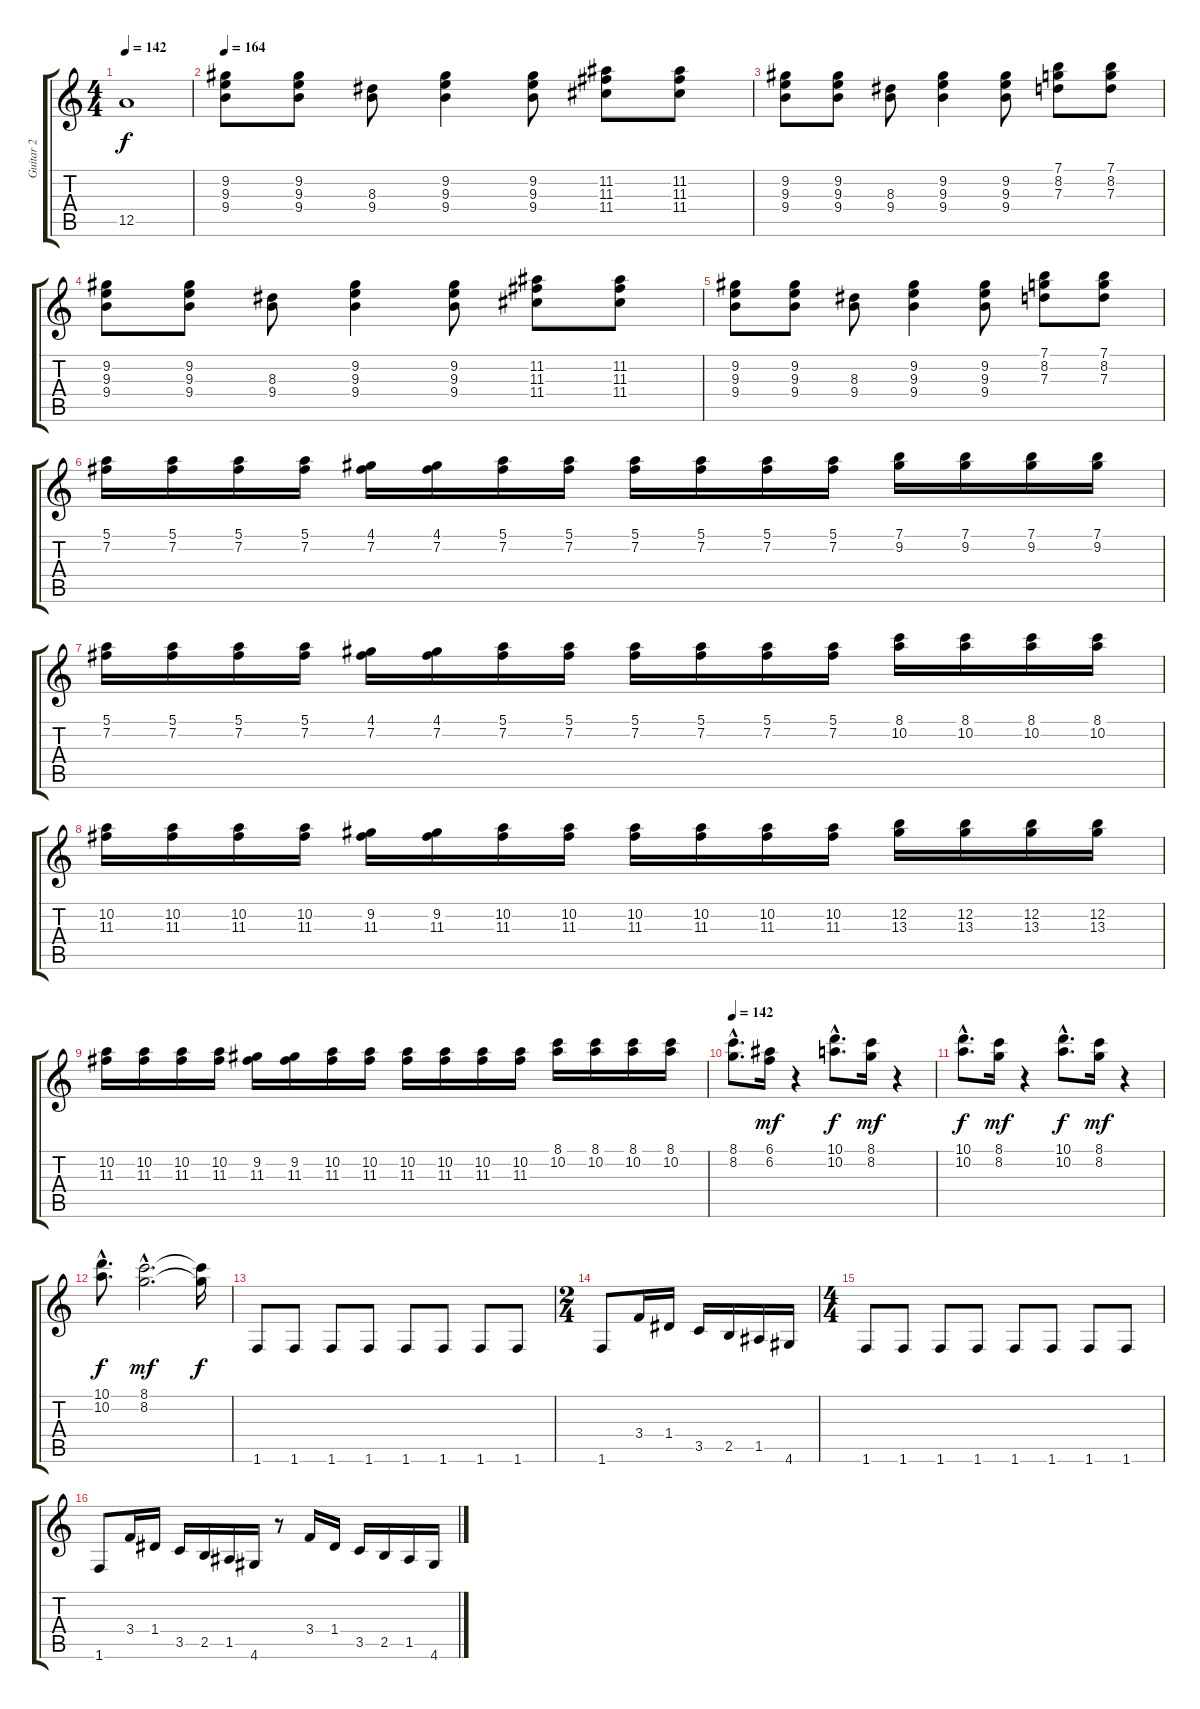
\track ("Guitar 2" "Guitar 2") {instrument distortionguitar}
\staff {score tabs}
\tuning (E4 B3 G3 D3 A2 E2) {hide}
\ts (4 4)
\tempo 142
\clef g2
\ks c
12.5.1{dy f} |
\tempo 164
(9.2 9.3 9.4).8{volume 10} (9.2 9.3 9.4).8 (8.3 9.4).8 (9.2 9.3 9.4).4 (9.2 9.3 9.4).8 (11.2 11.3 11.4).8 (11.2 11.3 11.4).8 |
(9.2 9.3 9.4).8 (9.2 9.3 9.4).8 (8.3 9.4).8 (9.2 9.3 9.4).4 (9.2 9.3 9.4).8 (7.1 8.2 7.3).8 (7.1 8.2 7.3).8 |
(9.2 9.3 9.4).8 (9.2 9.3 9.4).8 (8.3 9.4).8 (9.2 9.3 9.4).4 (9.2 9.3 9.4).8 (11.2 11.3 11.4).8 (11.2 11.3 11.4).8 |
(9.2 9.3 9.4).8 (9.2 9.3 9.4).8 (8.3 9.4).8 (9.2 9.3 9.4).4 (9.2 9.3 9.4).8 (7.1 8.2 7.3).8 (7.1 8.2 7.3).8 |
(5.1 7.2).16 (5.1 7.2).16 (5.1 7.2).16 (5.1 7.2).16 (4.1 7.2).16 (4.1 7.2).16 (5.1 7.2).16 (5.1 7.2).16 (5.1 7.2).16 (5.1 7.2).16 (5.1 7.2).16 (5.1 7.2).16 (7.1 9.2).16 (7.1 9.2).16 (7.1 9.2).16 (7.1 9.2).16 |
(5.1 7.2).16 (5.1 7.2).16 (5.1 7.2).16 (5.1 7.2).16 (4.1 7.2).16 (4.1 7.2).16 (5.1 7.2).16 (5.1 7.2).16 (5.1 7.2).16 (5.1 7.2).16 (5.1 7.2).16 (5.1 7.2).16 (8.1 10.2).16 (8.1 10.2).16 (8.1 10.2).16 (8.1 10.2).16 |
(10.2 11.3).16 (10.2 11.3).16 (10.2 11.3).16 (10.2 11.3).16 (9.2 11.3).16 (9.2 11.3).16 (10.2 11.3).16 (10.2 11.3).16 (10.2 11.3).16 (10.2 11.3).16 (10.2 11.3).16 (10.2 11.3).16 (12.2 13.3).16 (12.2 13.3).16 (12.2 13.3).16 (12.2 13.3).16 |
(10.2 11.3).16 (10.2 11.3).16 (10.2 11.3).16 (10.2 11.3).16 (9.2 11.3).16 (9.2 11.3).16 (10.2 11.3).16 (10.2 11.3).16 (10.2 11.3).16 (10.2 11.3).16 (10.2 11.3).16 (10.2 11.3).16 (8.1 10.2).16 (8.1 10.2).16 (8.1 10.2).16 (8.1 10.2).16 |
\tempo 142
(8.1{hac} 8.2{hac}).8{d} (6.1 6.2).16{dy mf} r.4 (10.1{hac} 10.2{hac}).8{d dy f} (8.1 8.2).16{dy mf} r.4 |
(10.1{hac} 10.2{hac}).8{d dy f} (8.1 8.2).16{dy mf} r.4 (10.1{hac} 10.2{hac}).8{d dy f} (8.1 8.2).16{dy mf} r.4 |
(10.1{hac} 10.2{hac}).8{d dy f} (8.1{hac} 8.2{hac}).2{d dy mf} (8.1{t} 8.2{t}).16{dy f} |
1.6.8 1.6.8 1.6.8 1.6.8 1.6.8 1.6.8 1.6.8 1.6.8 |
\ts (2 4)
1.6.8 3.4.16 1.4.16 3.5.16 2.5.16 1.5.16 4.6.16 |
\ts (4 4)
1.6.8 1.6.8 1.6.8 1.6.8 1.6.8 1.6.8 1.6.8 1.6.8 |
1.6.8 3.4.16 1.4.16 3.5.16 2.5.16 1.5.16 4.6.16 r.8 3.4.16 1.4.16 3.5.16 2.5.16 1.5.16 4.6.16
